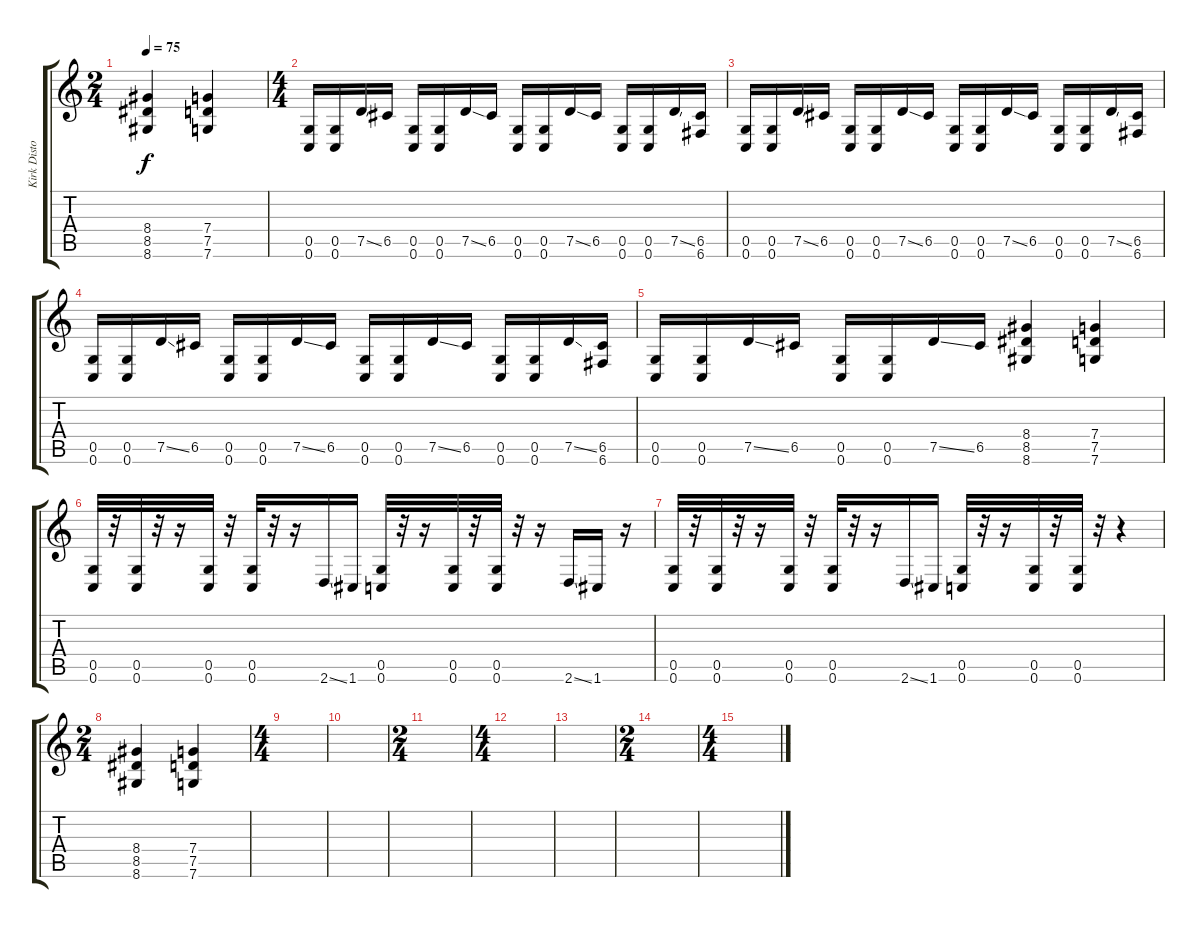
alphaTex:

\track ("Kirk Distortion" "Kirk Disto") {instrument distortionguitar}
\staff {score tabs}
\tuning (D4 A3 F3 C3 G2 C2) {hide}
\ts (2 4)
\tempo 75
\clef g2
\ks c
(8.4 8.5 8.6).4{dy f} (7.4 7.5 7.6).4 |
\ts (4 4)
(0.5 0.6).16 (0.5 0.6).16 7.5{ss}.16 6.5.16 (0.5 0.6).16 (0.5 0.6).16 7.5{ss}.16 6.5.16 (0.5 0.6).16 (0.5 0.6).16 7.5{ss}.16 6.5.16 (0.5 0.6).16 (0.5 0.6).16 7.5{ss}.16 (6.5 6.6).16 |
(0.5 0.6).16 (0.5 0.6).16 7.5{ss}.16 6.5.16 (0.5 0.6).16 (0.5 0.6).16 7.5{ss}.16 6.5.16 (0.5 0.6).16 (0.5 0.6).16 7.5{ss}.16 6.5.16 (0.5 0.6).16 (0.5 0.6).16 7.5{ss}.16 (6.5 6.6).16 |
(0.5 0.6).16 (0.5 0.6).16 7.5{ss}.16 6.5.16 (0.5 0.6).16 (0.5 0.6).16 7.5{ss}.16 6.5.16 (0.5 0.6).16 (0.5 0.6).16 7.5{ss}.16 6.5.16 (0.5 0.6).16 (0.5 0.6).16 7.5{ss}.16 (6.5 6.6).16 |
(0.5 0.6).16 (0.5 0.6).16 7.5{ss}.16 6.5.16 (0.5 0.6).16 (0.5 0.6).16 7.5{ss}.16 6.5.16 (8.4 8.5 8.6).4 (7.4 7.5 7.6).4 |
(0.5 0.6).32 r.32 (0.5 0.6).32 r.32 r.16 (0.5 0.6).32 r.32 (0.5 0.6).32 r.32 r.16 2.6{ss}.16 1.6.16 (0.5 0.6).32 r.32 r.16 (0.5 0.6).32 r.32 (0.5 0.6).32 r.32 r.16 2.6{ss}.16 1.6.16 r.16 |
(0.5 0.6).32 r.32 (0.5 0.6).32 r.32 r.16 (0.5 0.6).32 r.32 (0.5 0.6).32 r.32 r.16 2.6{ss}.16 1.6.16 (0.5 0.6).32 r.32 r.16 (0.5 0.6).32 r.32 (0.5 0.6).32 r.32 r.4 |
\ts (2 4)
(8.4 8.5 8.6).4 (7.4 7.5 7.6).4 |
\ts (4 4)
|
|
\ts (2 4)
|
\ts (4 4)
|
|
\ts (2 4)
|
\ts (4 4)
